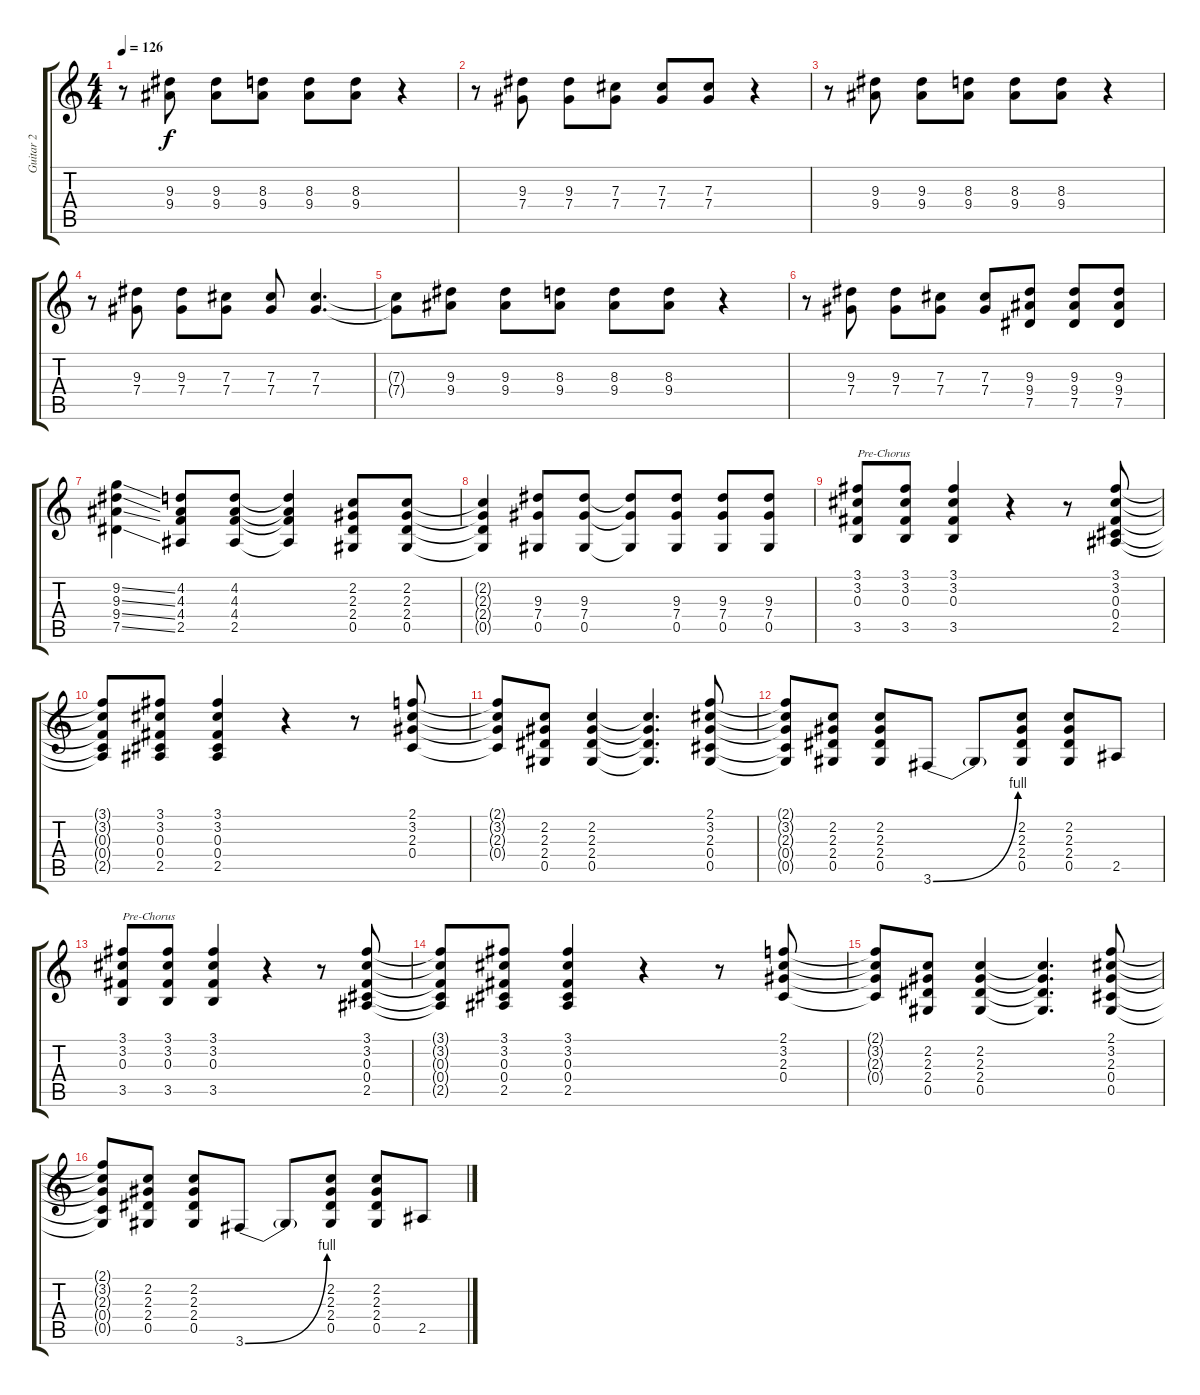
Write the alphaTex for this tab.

\track ("Guitar 2" "Guitar 2") {instrument distortionguitar}
\staff {score tabs}
\tuning (Eb4 Bb3 Gb3 Db3 Ab2 Eb2) {hide}
\ts (4 4)
\tempo 126
\clef g2
\ks c
r.8{dy f} (9.3 9.4).8 (9.3 9.4).8 (8.3 9.4).8 (8.3 9.4).8 (8.3 9.4).8 r.4 |
r.8 (9.3 7.4).8 (9.3 7.4).8 (7.3 7.4).8 (7.3 7.4).8 (7.3 7.4).8 r.4 |
r.8 (9.3 9.4).8 (9.3 9.4).8 (8.3 9.4).8 (8.3 9.4).8 (8.3 9.4).8 r.4 |
r.8 (9.3 7.4).8 (9.3 7.4).8 (7.3 7.4).8 (7.3 7.4).8 (7.3 7.4).4{d} |
(7.3{t} 7.4{t}).8 (9.3 9.4).8 (9.3 9.4).8 (8.3 9.4).8 (8.3 9.4).8 (8.3 9.4).8 r.4 |
r.8 (9.3 7.4).8 (9.3 7.4).8 (7.3 7.4).8 (7.3 7.4).8 (9.3 9.4 7.5).8 (9.3 9.4 7.5).8 (9.3 9.4 7.5).8 |
(9.2{ss} 9.3{ss} 9.4{ss} 7.5{ss}).4 (4.2 4.3 4.4 2.5).8 (4.2 4.3 4.4 2.5).8 (4.2{t} 4.3{t} 4.4{t} 2.5{t}).4 (2.2 2.3 2.4 0.5).8 (2.2 2.3 2.4 0.5).8 |
(2.2{t} 2.3{t} 2.4{t} 0.5{t}).4 (9.3 7.4 0.5).8 (9.3 7.4 0.5).8 (9.3{t} 7.4{t} 0.5{t}).8 (9.3 7.4 0.5).8 (9.3 7.4 0.5).8 (9.3 7.4 0.5).8 |
(3.1 3.2 0.3 3.5).8{txt "Pre-Chorus"} (3.1 3.2 0.3 3.5).8 (3.1 3.2 0.3 3.5).4 r.4 r.8 (3.1 3.2 0.3 0.4 2.5).8 |
(3.1{t} 3.2{t} 0.3{t} 0.4{t} 2.5{t}).8 (3.1 3.2 0.3 0.4 2.5).8 (3.1 3.2 0.3 0.4 2.5).4 r.4 r.8 (2.1 3.2 2.3 0.4).8 |
(2.1{t} 3.2{t} 2.3{t} 0.4{t}).8 (2.2 2.3 2.4 0.5).8 (2.2 2.3 2.4 0.5).4 (2.2{t} 2.3{t} 2.4{t} 0.5{t}).4{d} (2.1 3.2 2.3 0.4 0.5).8 |
(2.1{t} 3.2{t} 2.3{t} 0.4{t} 0.5{t}).8 (2.2 2.3 2.4 0.5).8 (2.2 2.3 2.4 0.5).8 3.6{be (bend 0 0 60 4)}.8 3.6{t}.8 (2.2 2.3 2.4 0.5).8 (2.2 2.3 2.4 0.5).8 2.5.8 |
(3.1 3.2 0.3 3.5).8{txt "Pre-Chorus"} (3.1 3.2 0.3 3.5).8 (3.1 3.2 0.3 3.5).4 r.4 r.8 (3.1 3.2 0.3 0.4 2.5).8 |
(3.1{t} 3.2{t} 0.3{t} 0.4{t} 2.5{t}).8 (3.1 3.2 0.3 0.4 2.5).8 (3.1 3.2 0.3 0.4 2.5).4 r.4 r.8 (2.1 3.2 2.3 0.4).8 |
(2.1{t} 3.2{t} 2.3{t} 0.4{t}).8 (2.2 2.3 2.4 0.5).8 (2.2 2.3 2.4 0.5).4 (2.2{t} 2.3{t} 2.4{t} 0.5{t}).4{d} (2.1 3.2 2.3 0.4 0.5).8 |
(2.1{t} 3.2{t} 2.3{t} 0.4{t} 0.5{t}).8 (2.2 2.3 2.4 0.5).8 (2.2 2.3 2.4 0.5).8 3.6{be (bend 0 0 60 4)}.8 3.6{t}.8 (2.2 2.3 2.4 0.5).8 (2.2 2.3 2.4 0.5).8 2.5.8
